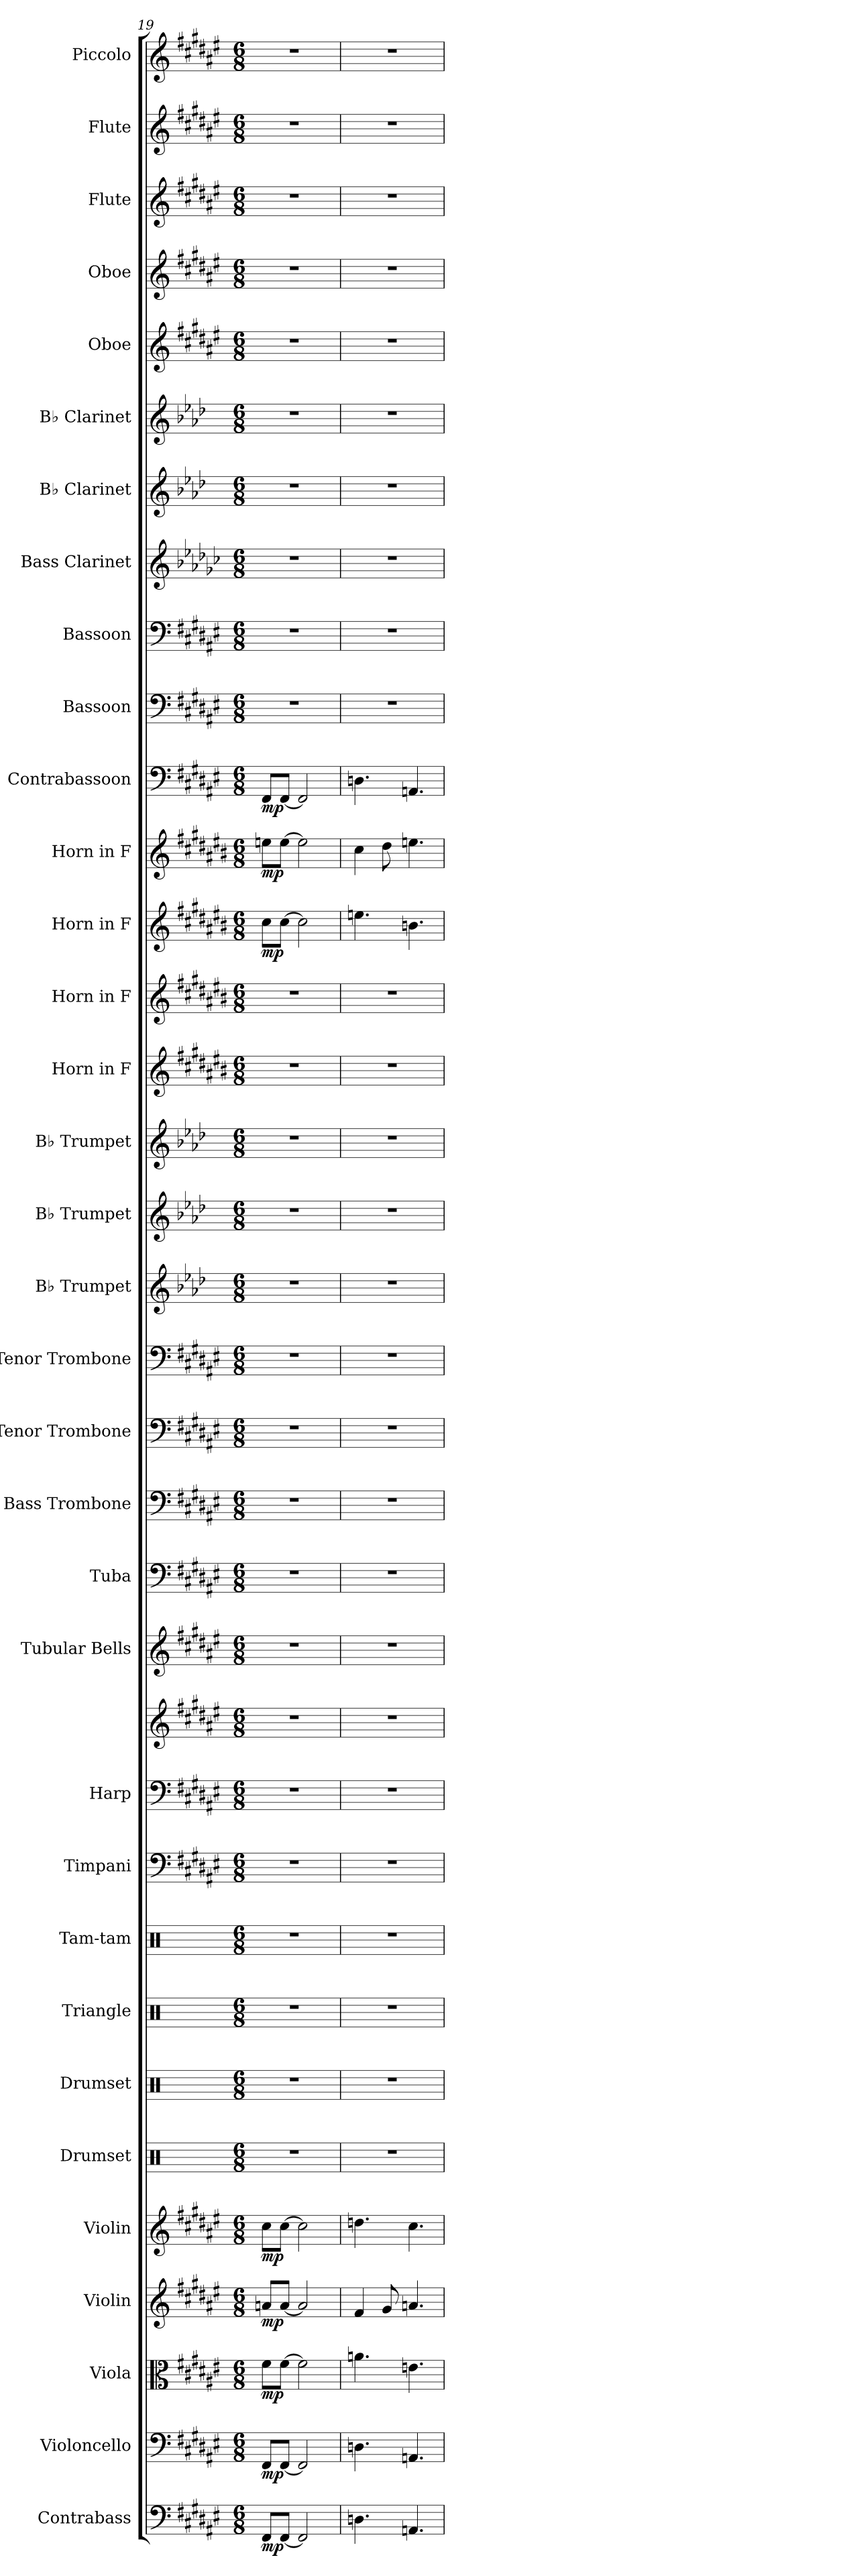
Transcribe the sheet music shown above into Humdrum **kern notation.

**kern	**dynam	**kern	**dynam	**kern	**dynam	**kern	**dynam	**kern	**dynam	**kern	**kern	**kern	**kern	**kern	**kern	**kern	**kern	**kern	**kern	**kern	**kern	**kern	**kern	**kern	**kern	**kern	**kern	**dynam	**kern	**dynam	**kern	**dynam	**kern	**kern	**kern	**kern	**kern	**kern	**kern	**kern	**kern	**kern
*part34	*part34	*part33	*part33	*part32	*part32	*part31	*part31	*part30	*part30	*part29	*part28	*part27	*part26	*part25	*part24	*part24	*part23	*part22	*part21	*part20	*part19	*part18	*part17	*part16	*part15	*part14	*part13	*part13	*part12	*part12	*part11	*part11	*part10	*part9	*part8	*part7	*part6	*part5	*part4	*part3	*part2	*part1
*staff35	*staff35	*staff34	*staff34	*staff33	*staff33	*staff32	*staff32	*staff31	*staff31	*staff30	*staff29	*staff28	*staff27	*staff26	*staff25	*staff24	*staff23	*staff22	*staff21	*staff20	*staff19	*staff18	*staff17	*staff16	*staff15	*staff14	*staff13	*staff13	*staff12	*staff12	*staff11	*staff11	*staff10	*staff9	*staff8	*staff7	*staff6	*staff5	*staff4	*staff3	*staff2	*staff1
*I"Contrabass	*	*I"Violoncello	*	*I"Viola	*	*I"Violin	*	*I"Violin	*	*I"Drumset	*I"Drumset	*I"Triangle	*I"Tam-tam	*I"Timpani	*I"Harp	*	*I"Tubular Bells	*I"Tuba	*I"Bass Trombone	*I"Tenor Trombone	*I"Tenor Trombone	*I"B♭ Trumpet	*I"B♭ Trumpet	*I"B♭ Trumpet	*I"Horn in F	*I"Horn in F	*I"Horn in F	*	*I"Horn in F	*	*I"Contrabassoon	*	*I"Bassoon	*I"Bassoon	*I"Bass Clarinet	*I"B♭ Clarinet	*I"B♭ Clarinet	*I"Oboe	*I"Oboe	*I"Flute	*I"Flute	*I"Piccolo
*I'Cb.	*	*I'Vc.	*	*I'Vla.	*	*I'Vln.	*	*I'Vln.	*	*I'Drs.	*I'Drs.	*I'Trgl.	*I'Tam-tam	*I'Timp.	*I'Hrp.	*	*I'Tu. Be.	*I'Tba.	*I'B. Tbn.	*I'T. Tbn.	*I'T. Tbn.	*I'B♭ Tpt.	*I'B♭ Tpt.	*I'B♭ Tpt.	*	*	*	*	*	*	*I'Cbsn.	*	*I'Bsn.	*I'Bsn.	*I'B. Cl.	*I'B♭ Cl.	*I'B♭ Cl.	*I'Ob.	*I'Ob.	*I'Fl.	*I'Fl.	*I'Picc.
*clefF4	*	*clefF4	*	*clefC3	*	*clefG2	*	*clefG2	*	*clefX	*clefX	*clefX	*clefX	*clefF4	*clefF4	*clefG2	*clefG2	*clefF4	*clefF4	*clefF4	*clefF4	*clefG2	*clefG2	*clefG2	*clefG2	*clefG2	*clefG2	*	*clefG2	*	*clefF4	*	*clefF4	*clefF4	*clefG2	*clefG2	*clefG2	*clefG2	*clefG2	*clefG2	*clefG2	*clefG2
*ITrd7c12	*	*	*	*	*	*	*	*	*	*	*	*	*	*	*	*	*	*	*	*	*	*ITrd1c2	*ITrd1c2	*ITrd1c2	*ITrd4c7	*ITrd4c7	*ITrd4c7	*	*ITrd4c7	*	*ITrd7c12	*	*	*	*ITrd8c14	*ITrd1c2	*ITrd1c2	*	*	*	*	*ITrd-7c-12
*k[f#c#g#d#a#e#]	*	*k[f#c#g#d#a#e#]	*	*k[f#c#g#d#a#e#]	*	*k[f#c#g#d#a#e#]	*	*k[f#c#g#d#a#e#]	*	*k[]	*k[]	*k[]	*k[]	*k[f#c#g#d#a#e#]	*k[f#c#g#d#a#e#]	*k[f#c#g#d#a#e#]	*k[f#c#g#d#a#e#]	*k[f#c#g#d#a#e#]	*k[f#c#g#d#a#e#]	*k[f#c#g#d#a#e#]	*k[f#c#g#d#a#e#]	*k[b-e-a-d-g-c-]	*k[b-e-a-d-g-c-]	*k[b-e-a-d-g-c-]	*k[f#c#g#d#a#e#]	*k[f#c#g#d#a#e#]	*k[f#c#g#d#a#e#]	*	*k[f#c#g#d#a#e#]	*	*k[f#c#g#d#a#e#]	*	*k[f#c#g#d#a#e#]	*k[f#c#g#d#a#e#]	*k[b-e-a-d-g-c-]	*k[b-e-a-d-g-c-]	*k[b-e-a-d-g-c-]	*k[f#c#g#d#a#e#]	*k[f#c#g#d#a#e#]	*k[f#c#g#d#a#e#]	*k[f#c#g#d#a#e#]	*k[f#c#g#d#a#e#]
*M6/8	*	*M6/8	*	*M6/8	*	*M6/8	*	*M6/8	*	*M6/8	*M6/8	*M6/8	*M6/8	*M6/8	*M6/8	*M6/8	*M6/8	*M6/8	*M6/8	*M6/8	*M6/8	*M6/8	*M6/8	*M6/8	*M6/8	*M6/8	*M6/8	*	*M6/8	*	*M6/8	*	*M6/8	*M6/8	*M6/8	*M6/8	*M6/8	*M6/8	*M6/8	*M6/8	*M6/8	*M6/8
=19	=19	=19	=19	=19	=19	=19	=19	=19	=19	=19	=19	=19	=19	=19	=19	=19	=19	=19	=19	=19	=19	=19	=19	=19	=19	=19	=19	=19	=19	=19	=19	=19	=19	=19	=19	=19	=19	=19	=19	=19	=19	=19
!	!LO:DY:b	!	!LO:DY:b	!	!LO:DY:b	!	!LO:DY:b	!	!LO:DY:b	!	!	!	!	!	!	!	!	!	!	!	!	!	!	!	!	!	!	!LO:DY:b	!	!LO:DY:b	!	!LO:DY:b	!	!	!	!	!	!	!	!	!	!
8FFF#/L	mp	8FF#/L	mp	8f#\L	mp	8an/L	mp	8cc#\L	mp	2.r	2.r	2.r	2.r	2.r	2.r	2.r	2.r	2.r	2.r	2.r	2.r	2.r	2.r	2.r	2.r	2.r	8f#\L	mp	8an\L	mp	8FFF#/L	mp	2.r	2.r	2.r	2.r	2.r	2.r	2.r	2.r	2.r	2.r
[8FFF#/J	.	[8FF#/J	.	[8f#\J	.	[8a/J	.	[8cc#\J	.	.	.	.	.	.	.	.	.	.	.	.	.	.	.	.	.	.	[8f#\J	.	[8a\J	.	[8FFF#/J	.	.	.	.	.	.	.	.	.	.	.
2FFF#/]	.	2FF#/]	.	2f#\]	.	2a/]	.	2cc#\]	.	.	.	.	.	.	.	.	.	.	.	.	.	.	.	.	.	.	2f#\]	.	2a\]	.	2FFF#/]	.	.	.	.	.	.	.	.	.	.	.
=20	=20	=20	=20	=20	=20	=20	=20	=20	=20	=20	=20	=20	=20	=20	=20	=20	=20	=20	=20	=20	=20	=20	=20	=20	=20	=20	=20	=20	=20	=20	=20	=20	=20	=20	=20	=20	=20	=20	=20	=20	=20	=20
4.DDn\	.	4.Dn\	.	4.an\	.	4f#/	.	4.ddn\	.	2.r	2.r	2.r	2.r	2.r	2.r	2.r	2.r	2.r	2.r	2.r	2.r	2.r	2.r	2.r	2.r	2.r	4.an\	.	4f#\	.	4.DDn\	.	2.r	2.r	2.r	2.r	2.r	2.r	2.r	2.r	2.r	2.r
.	.	.	.	.	.	8g#/	.	.	.	.	.	.	.	.	.	.	.	.	.	.	.	.	.	.	.	.	.	.	8g#\	.	.	.	.	.	.	.	.	.	.	.	.	.
4.AAAn/	.	4.AAn/	.	4.en\	.	4.an/	.	4.cc#\	.	.	.	.	.	.	.	.	.	.	.	.	.	.	.	.	.	.	4.en\	.	4.an\	.	4.AAAn/	.	.	.	.	.	.	.	.	.	.	.
=	=	=	=	=	=	=	=	=	=	=	=	=	=	=	=	=	=	=	=	=	=	=	=	=	=	=	=	=	=	=	=	=	=	=	=	=	=	=	=	=	=	=
*-	*-	*-	*-	*-	*-	*-	*-	*-	*-	*-	*-	*-	*-	*-	*-	*-	*-	*-	*-	*-	*-	*-	*-	*-	*-	*-	*-	*-	*-	*-	*-	*-	*-	*-	*-	*-	*-	*-	*-	*-	*-	*-
